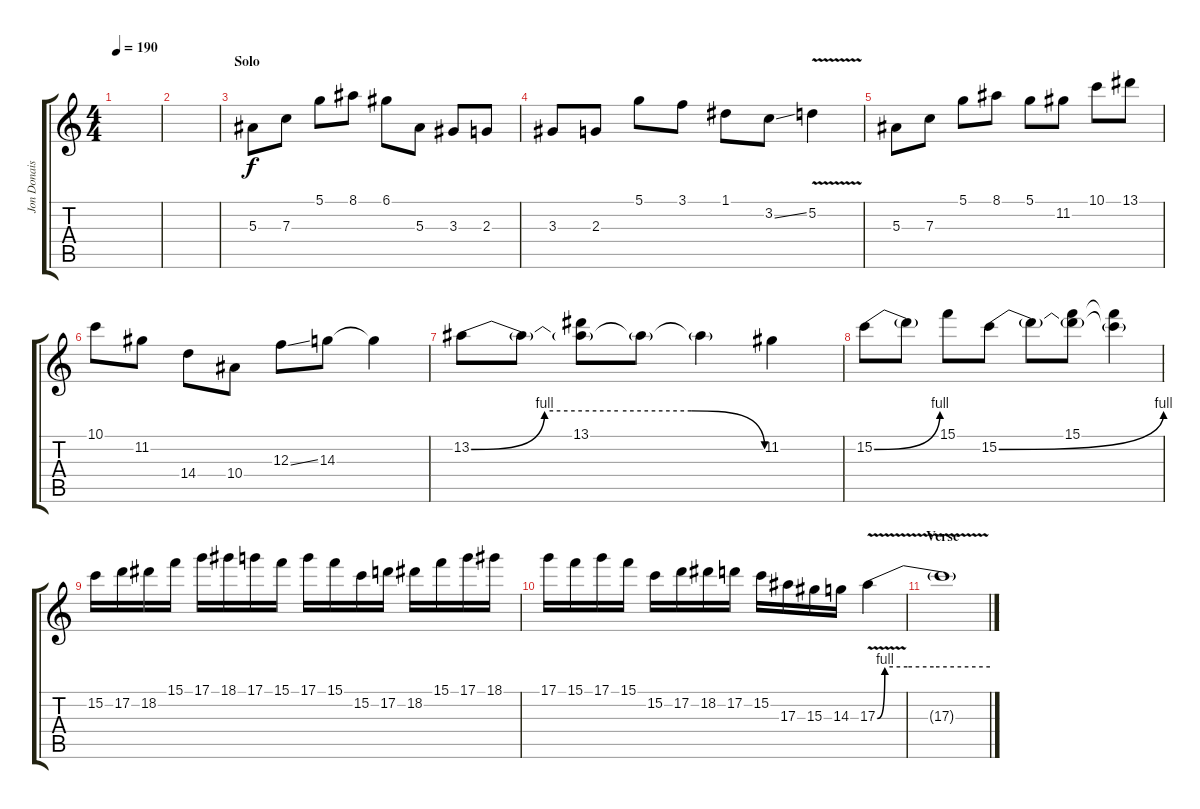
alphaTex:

\track ("Jon Donais Solo" "Jon Donais") {instrument distortionguitar}
\staff {score tabs}
\tuning (D4 A3 F3 C3 G2 C2) {hide}
\ts (4 4)
\tempo 190
\clef g2
\ks c
|
|
\section ("" "Solo")
5.3.8 7.3.8 5.1.8 8.1.8 6.1.8 5.3.8 3.3.8 2.3.8 |
3.3.8 2.3.8 5.1.8 3.1.8 1.1.8 3.2{ss}.8 5.2{v}.4 |
5.3.8 7.3.8 5.1.8 8.1.8 5.1.8 11.2.8 10.1.8 13.1.8 |
10.1.8 11.2.8 14.4.8 10.4.8 12.3{ss}.8 14.3.8 14.3{t}.4 |
13.2{be (custom 0 0 15 4 30 4 45 4 60 0)}.8 13.2{t}.8 (13.1 13.2{t}).8 13.2{t}.8 13.2{t}.4 11.2.4 |
15.2{be (bend 0 0 60 4)}.8 15.2{t}.8 15.1.8 15.2{be (bend 0 0 60 4)}.8 15.2{t}.8 (15.1 15.2{t}).8 (15.1{t} 15.2{t}).4 |
15.2.16 17.2.16 18.2.16 15.1.16 17.1.16 18.1.16 17.1.16 15.1.16 17.1.16 15.1.16 15.2.16 17.2.16 18.2.16 15.1.16 17.1.16 18.1.16 |
17.1.16 15.1.16 17.1.16 15.1.16 15.2.16 17.2.16 18.2.16 17.2.16 15.2.16 17.3.16 15.3.16 14.3.16 17.3{be (custom 0 0 4 4 16 4 30 4 60 4) v}.4{volume 3} |
\section ("" "Verse")
17.3{t}.1
